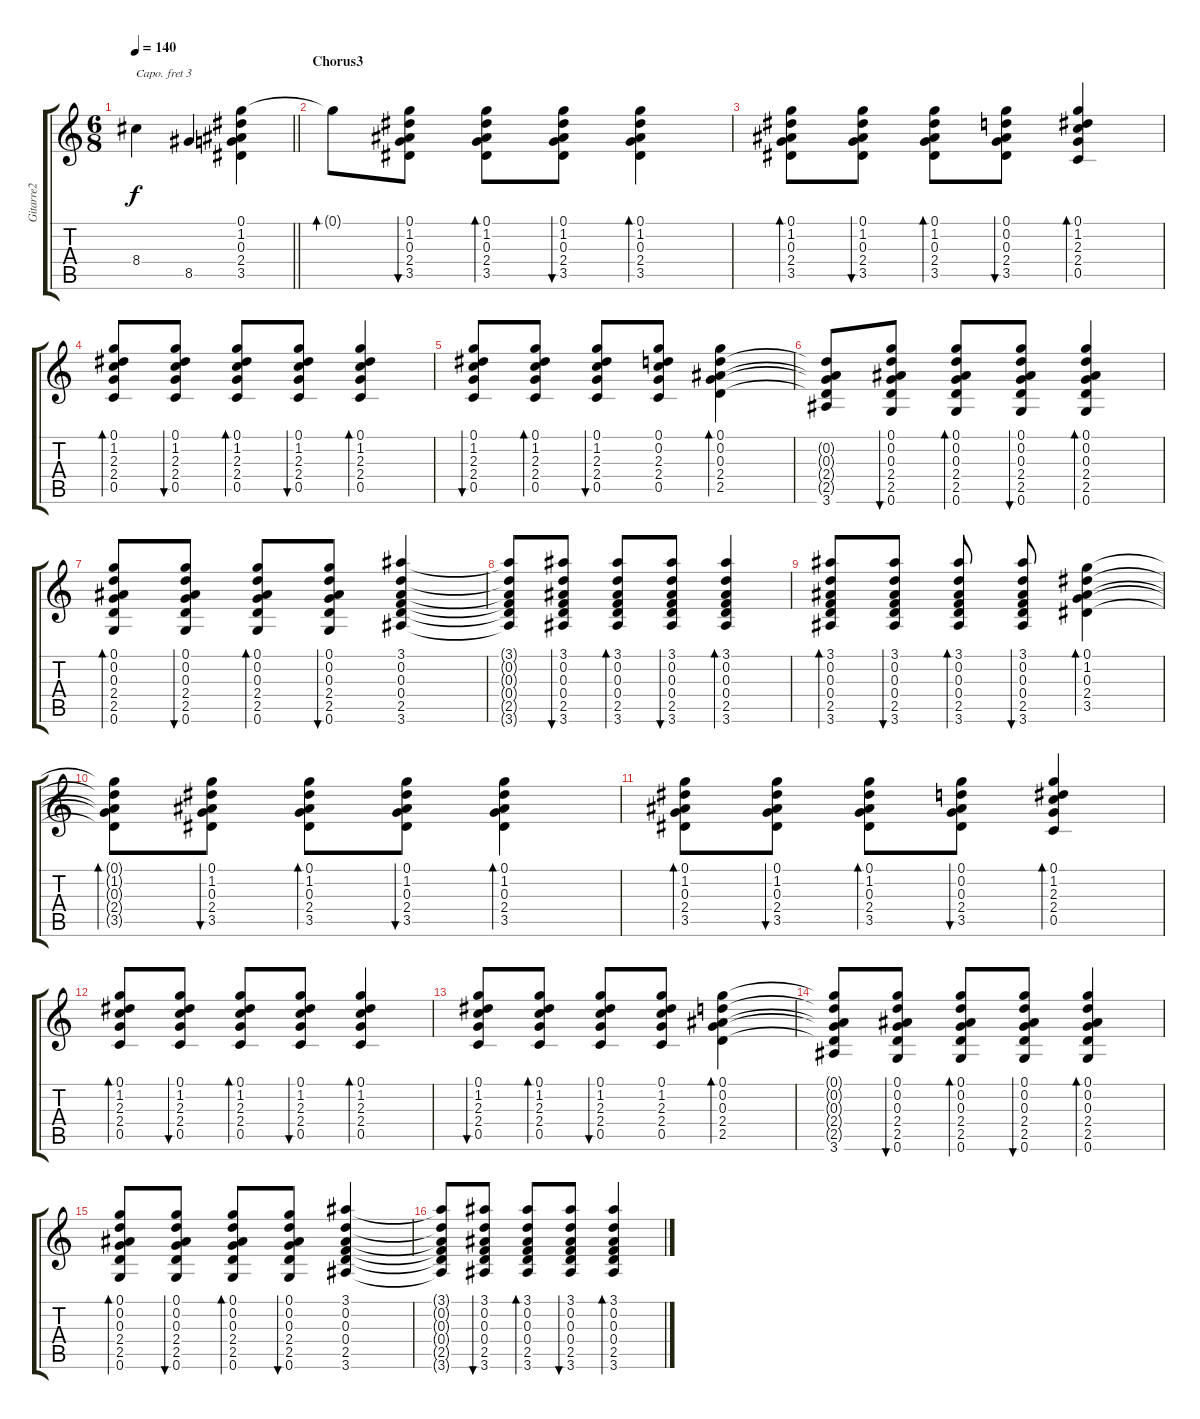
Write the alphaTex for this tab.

\track ("Gitarre2" "Gitarre2") {instrument acousticguitarsteel}
\staff {score tabs}
\capo 3
\tuning (E4 B3 G3 D3 A2 E2) {hide}
\ts (6 8)
\tempo 140
\clef g2
\barLineRight lightlight
\ks c
8.4.4{dy f} 8.5.4 (0.1 1.2 0.3 2.4 3.5).4 |
\section ("" "Chorus3")
0.1{t}.8{bd 240} (0.1 1.2 0.3 2.4 3.5).8{bu 120 beam split} (0.1 1.2 0.3 2.4 3.5).8{bd 120 beam merge} (0.1 1.2 0.3 2.4 3.5).8{bu 120} (0.1 1.2 0.3 2.4 3.5).4{bd 120} |
(0.1 1.2 0.3 2.4 3.5).8{bd 120} (0.1 1.2 0.3 2.4 3.5).8{bu 120 beam split} (0.1 1.2 0.3 2.4 3.5).8{bd 120 beam merge} (0.1 0.2 0.3 2.4 3.5).8{bu 120} (0.1 1.2 2.3 2.4 0.5).4{bd 120} |
(0.1 1.2 2.3 2.4 0.5).8{bd 120} (0.1 1.2 2.3 2.4 0.5).8{bu 120 beam split} (0.1 1.2 2.3 2.4 0.5).8{bd 120 beam merge} (0.1 1.2 2.3 2.4 0.5).8{bu 120} (0.1 1.2 2.3 2.4 0.5).4{bd 120} |
(0.1 1.2 2.3 2.4 0.5).8{bu 120} (0.1 1.2 2.3 2.4 0.5).8{bd 120 beam split} (0.1 1.2 2.3 2.4 0.5).8{bu 120 beam merge} (0.1 0.2 2.3 2.4 0.5).8 (0.1 0.2 0.3 2.4 2.5).4{bd 120} |
(0.2{t} 0.3{t} 2.4{t} 2.5{t} 3.6).8 (0.1 0.2 0.3 2.4 2.5 0.6).8{bu 120 beam split} (0.1 0.2 0.3 2.4 2.5 0.6).8{bd 120 beam merge} (0.1 0.2 0.3 2.4 2.5 0.6).8{bu 120} (0.1 0.2 0.3 2.4 2.5 0.6).4{bd 120} |
(0.1 0.2 0.3 2.4 2.5 0.6).8{bd 120} (0.1 0.2 0.3 2.4 2.5 0.6).8{bu 120 beam split} (0.1 0.2 0.3 2.4 2.5 0.6).8{bd 120 beam merge} (0.1 0.2 0.3 2.4 2.5 0.6).8{bu 120} (3.1 0.2 0.3 0.4 2.5 3.6).4 |
(3.1{t} 0.2{t} 0.3{t} 0.4{t} 2.5{t} 3.6{t}).8 (3.1 0.2 0.3 0.4 2.5 3.6).8{bu 120 beam split} (3.1 0.2 0.3 0.4 2.5 3.6).8{bd 120 beam merge} (3.1 0.2 0.3 0.4 2.5 3.6).8{bu 120} (3.1 0.2 0.3 0.4 2.5 3.6).4{bd 120} |
(3.1 0.2 0.3 0.4 2.5 3.6).8{bd 120} (3.1 0.2 0.3 0.4 2.5 3.6).8{bu 120 beam split} (3.1 0.2 0.3 0.4 2.5 3.6).8{bd 120} (3.1 0.2 0.3 0.4 2.5 3.6).8{bu 120} (0.1 1.2 0.3 2.4 3.5).4{bd 120} |
(0.1{t} 1.2{t} 0.3{t} 2.4{t} 3.5{t}).8{bd 240} (0.1 1.2 0.3 2.4 3.5).8{bu 120 beam split} (0.1 1.2 0.3 2.4 3.5).8{bd 120 beam merge} (0.1 1.2 0.3 2.4 3.5).8{bu 120} (0.1 1.2 0.3 2.4 3.5).4{bd 120} |
(0.1 1.2 0.3 2.4 3.5).8{bd 120} (0.1 1.2 0.3 2.4 3.5).8{bu 120 beam split} (0.1 1.2 0.3 2.4 3.5).8{bd 120 beam merge} (0.1 0.2 0.3 2.4 3.5).8{bu 120} (0.1 1.2 2.3 2.4 0.5).4{bd 120} |
(0.1 1.2 2.3 2.4 0.5).8{bd 120} (0.1 1.2 2.3 2.4 0.5).8{bu 120 beam split} (0.1 1.2 2.3 2.4 0.5).8{bd 120 beam merge} (0.1 1.2 2.3 2.4 0.5).8{bu 120} (0.1 1.2 2.3 2.4 0.5).4{bd 120} |
(0.1 1.2 2.3 2.4 0.5).8{bu 120} (0.1 1.2 2.3 2.4 0.5).8{bd 120 beam split} (0.1 1.2 2.3 2.4 0.5).8{bu 120 beam merge} (0.1 1.2 2.3 2.4 0.5).8 (0.1 0.2 0.3 2.4 2.5).4{bd 120} |
(0.1{t} 0.2{t} 0.3{t} 2.4{t} 2.5{t} 3.6).8 (0.1 0.2 0.3 2.4 2.5 0.6).8{bu 120 beam split} (0.1 0.2 0.3 2.4 2.5 0.6).8{bd 120 beam merge} (0.1 0.2 0.3 2.4 2.5 0.6).8{bu 120} (0.1 0.2 0.3 2.4 2.5 0.6).4{bd 120} |
(0.1 0.2 0.3 2.4 2.5 0.6).8{bd 120} (0.1 0.2 0.3 2.4 2.5 0.6).8{bu 120 beam split} (0.1 0.2 0.3 2.4 2.5 0.6).8{bd 120 beam merge} (0.1 0.2 0.3 2.4 2.5 0.6).8{bu 120} (3.1 0.2 0.3 0.4 2.5 3.6).4 |
(3.1{t} 0.2{t} 0.3{t} 0.4{t} 2.5{t} 3.6{t}).8 (3.1 0.2 0.3 0.4 2.5 3.6).8{bu 120 beam split} (3.1 0.2 0.3 0.4 2.5 3.6).8{bd 120 beam merge} (3.1 0.2 0.3 0.4 2.5 3.6).8{bu 120} (3.1 0.2 0.3 0.4 2.5 3.6).4{bd 120}
